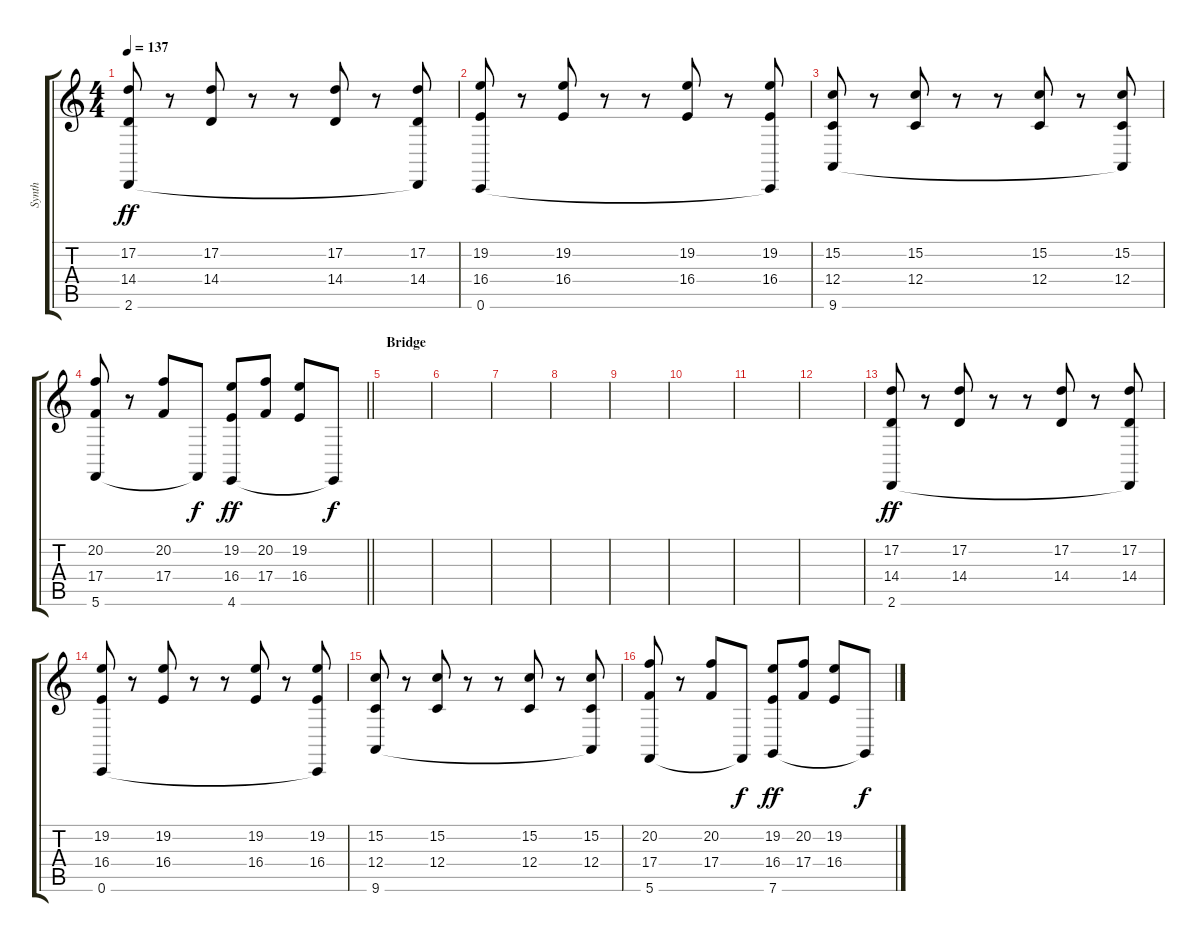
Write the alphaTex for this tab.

\track ("Synth" "Synth") {instrument lead8bassandlead}
\staff {score tabs}
\tuning (D4 A3 F3 C3 G2 C2) {hide}
\ts (4 4)
\tempo 137
\clef g2
\ks c
(17.2 14.4 2.6).8{dy ff} r.8 (17.2 14.4).8 r.8 r.8 (17.2 14.4).8 r.8 (17.2 14.4 2.6{t}).8 |
(19.2 16.4 0.6).8 r.8 (19.2 16.4).8 r.8 r.8 (19.2 16.4).8 r.8 (19.2 16.4 0.6{t}).8 |
(15.2 12.4 9.6).8 r.8 (15.2 12.4).8 r.8 r.8 (15.2 12.4).8 r.8 (15.2 12.4 9.6{t}).8 |
\barLineRight lightlight
(20.2 17.4 5.6).8 r.8 (20.2 17.4).8 5.6{t}.8{dy f} (19.2 16.4 4.6).8{dy ff} (20.2 17.4).8 (19.2 16.4).8 4.6{t}.8{dy f} |
\section ("" "Bridge")
|
|
|
|
|
|
|
|
(17.2 14.4 2.6).8{dy ff} r.8 (17.2 14.4).8 r.8 r.8 (17.2 14.4).8 r.8 (17.2 14.4 2.6{t}).8 |
(19.2 16.4 0.6).8 r.8 (19.2 16.4).8 r.8 r.8 (19.2 16.4).8 r.8 (19.2 16.4 0.6{t}).8 |
(15.2 12.4 9.6).8 r.8 (15.2 12.4).8 r.8 r.8 (15.2 12.4).8 r.8 (15.2 12.4 9.6{t}).8 |
(20.2 17.4 5.6).8 r.8 (20.2 17.4).8 5.6{t}.8{dy f} (19.2 16.4 7.6).8{dy ff} (20.2 17.4).8 (19.2 16.4).8 7.6{t}.8{dy f}
